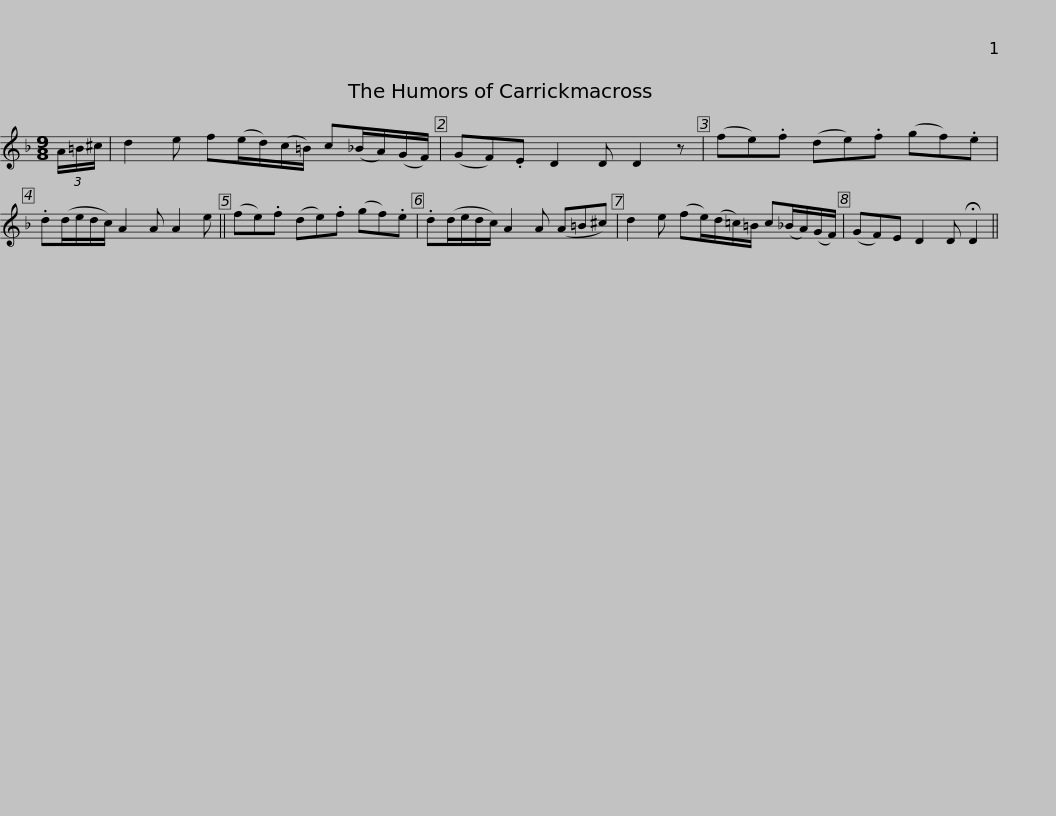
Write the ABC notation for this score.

X:1
L:1/8
M:9/8
I:linebreak $
K:Dmin
V:1 treble
V:1
 (3A/=B/^c/ | d2 e f(e/d/)(c/=B/) c(_B/A/)(G/F/) | (GF).E D2 D D2 z | (fe).f (de).f (gf).e | .d(d/e/d/c/) A2 A A2 e ||$ %5
 (fe).f (de).f (gf).e | .d(d/e/d/c/) A2 A (A=B^c) | d2 e (fe/)(d/=c/)=B/ c(_B/A/)(G/F/) | (GF)E D2 D !fermata!D2 || %9
